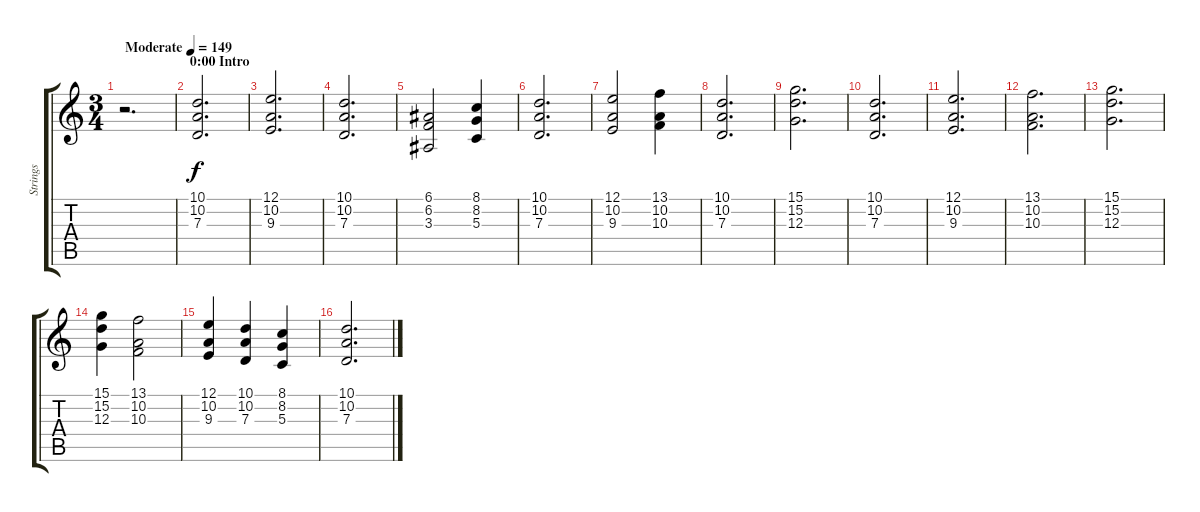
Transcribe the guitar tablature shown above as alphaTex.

\track ("Strings" "Strings") {instrument stringensemble1}
\staff {score tabs}
\tuning (E4 B3 G3 D3 A2 E2) {hide}
\ts (3 4)
\tempo (149 "Moderate")
\clef g2
\ks c
r.2{d dy f instrument stringensemble1} |
\section ("" "0:00 Intro")
(10.1 10.2 7.3).2{d} |
(12.1 10.2 9.3).2{d} |
(10.1 10.2 7.3).2{d} |
(6.1 6.2 3.3).2 (8.1 8.2 5.3).4 |
(10.1 10.2 7.3).2{d} |
(12.1 10.2 9.3).2 (13.1 10.2 10.3).4 |
(10.1 10.2 7.3).2{d} |
(15.1 15.2 12.3).2{d} |
(10.1 10.2 7.3).2{d} |
(12.1 10.2 9.3).2{d} |
(13.1 10.2 10.3).2{d} |
(15.1 15.2 12.3).2{d} |
(15.1 15.2 12.3).4 (13.1 10.2 10.3).2 |
(12.1 10.2 9.3).4 (10.1 10.2 7.3).4 (8.1 8.2 5.3).4 |
(10.1 10.2 7.3).2{d}
